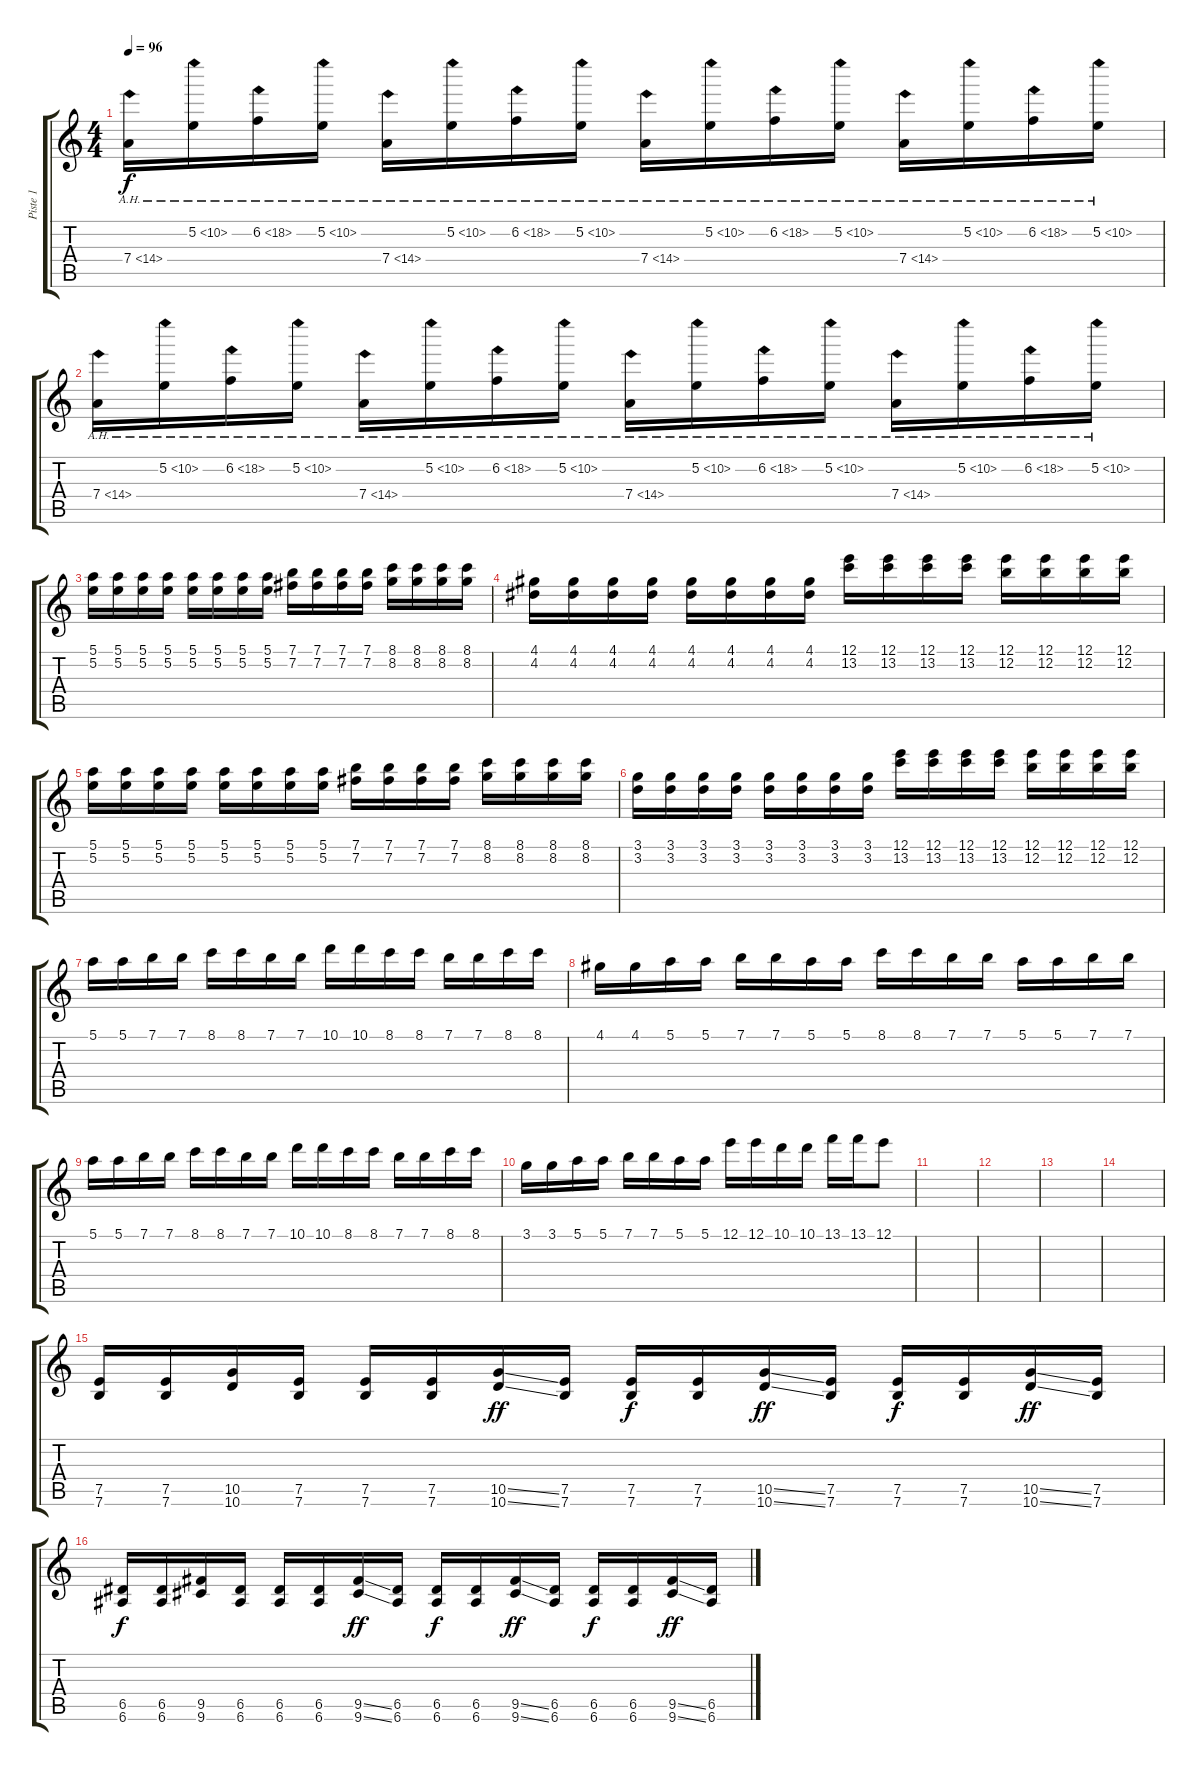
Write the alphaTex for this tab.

\track ("Piste 1" "Piste 1") {instrument distortionguitar}
\staff {score tabs}
\tuning (E4 B3 G3 D3 A2 E2) {hide}
\ts (4 4)
\tempo 96
\clef g2
\ks c
7.4{ah 7}.16{dy f} 5.2{ah 5}.16 6.2{ah 12}.16 5.2{ah 5}.16 7.4{ah 7}.16 5.2{ah 5}.16 6.2{ah 12}.16 5.2{ah 5}.16 7.4{ah 7}.16 5.2{ah 5}.16 6.2{ah 12}.16 5.2{ah 5}.16 7.4{ah 7}.16 5.2{ah 5}.16 6.2{ah 12}.16 5.2{ah 5}.16 |
7.4{ah 7}.16 5.2{ah 5}.16 6.2{ah 12}.16 5.2{ah 5}.16 7.4{ah 7}.16 5.2{ah 5}.16 6.2{ah 12}.16 5.2{ah 5}.16 7.4{ah 7}.16 5.2{ah 5}.16 6.2{ah 12}.16 5.2{ah 5}.16 7.4{ah 7}.16 5.2{ah 5}.16 6.2{ah 12}.16 5.2{ah 5}.16 |
(5.1 5.2).16 (5.1 5.2).16 (5.1 5.2).16 (5.1 5.2).16 (5.1 5.2).16 (5.1 5.2).16 (5.1 5.2).16 (5.1 5.2).16 (7.1 7.2).16 (7.1 7.2).16 (7.1 7.2).16 (7.1 7.2).16 (8.1 8.2).16 (8.1 8.2).16 (8.1 8.2).16 (8.1 8.2).16 |
(4.1 4.2).16 (4.1 4.2).16 (4.1 4.2).16 (4.1 4.2).16 (4.1 4.2).16 (4.1 4.2).16 (4.1 4.2).16 (4.1 4.2).16 (12.1 13.2).16 (12.1 13.2).16 (12.1 13.2).16 (12.1 13.2).16 (12.1 12.2).16 (12.1 12.2).16 (12.1 12.2).16 (12.1 12.2).16 |
(5.1 5.2).16 (5.1 5.2).16 (5.1 5.2).16 (5.1 5.2).16 (5.1 5.2).16 (5.1 5.2).16 (5.1 5.2).16 (5.1 5.2).16 (7.1 7.2).16 (7.1 7.2).16 (7.1 7.2).16 (7.1 7.2).16 (8.1 8.2).16 (8.1 8.2).16 (8.1 8.2).16 (8.1 8.2).16 |
(3.1 3.2).16 (3.1 3.2).16 (3.1 3.2).16 (3.1 3.2).16 (3.1 3.2).16 (3.1 3.2).16 (3.1 3.2).16 (3.1 3.2).16 (12.1 13.2).16 (12.1 13.2).16 (12.1 13.2).16 (12.1 13.2).16 (12.1 12.2).16 (12.1 12.2).16 (12.1 12.2).16 (12.1 12.2).16 |
5.1.16 5.1.16 7.1.16 7.1.16 8.1.16 8.1.16 7.1.16 7.1.16 10.1.16 10.1.16 8.1.16 8.1.16 7.1.16 7.1.16 8.1.16 8.1.16 |
4.1.16 4.1.16 5.1.16 5.1.16 7.1.16 7.1.16 5.1.16 5.1.16 8.1.16 8.1.16 7.1.16 7.1.16 5.1.16 5.1.16 7.1.16 7.1.16 |
5.1.16 5.1.16 7.1.16 7.1.16 8.1.16 8.1.16 7.1.16 7.1.16 10.1.16 10.1.16 8.1.16 8.1.16 7.1.16 7.1.16 8.1.16 8.1.16 |
3.1.16 3.1.16 5.1.16 5.1.16 7.1.16 7.1.16 5.1.16 5.1.16 12.1.16 12.1.16 10.1.16 10.1.16 13.1.16 13.1.16 12.1.8 |
|
|
|
|
(7.5 7.6).16 (7.5 7.6).16 (10.5 10.6).16 (7.5 7.6).16 (7.5 7.6).16 (7.5 7.6).16 (10.5{ss} 10.6{ss}).16{dy ff} (7.5 7.6).16 (7.5 7.6).16{dy f} (7.5 7.6).16 (10.5{ss} 10.6{ss}).16{dy ff} (7.5 7.6).16 (7.5 7.6).16{dy f} (7.5 7.6).16 (10.5{ss} 10.6{ss}).16{dy ff} (7.5 7.6).16 |
(6.5 6.6).16{dy f} (6.5 6.6).16 (9.5 9.6).16 (6.5 6.6).16 (6.5 6.6).16 (6.5 6.6).16 (9.5{ss} 9.6{ss}).16{dy ff} (6.5 6.6).16 (6.5 6.6).16{dy f} (6.5 6.6).16 (9.5{ss} 9.6{ss}).16{dy ff} (6.5 6.6).16 (6.5 6.6).16{dy f} (6.5 6.6).16 (9.5{ss} 9.6{ss}).16{dy ff} (6.5 6.6).16
